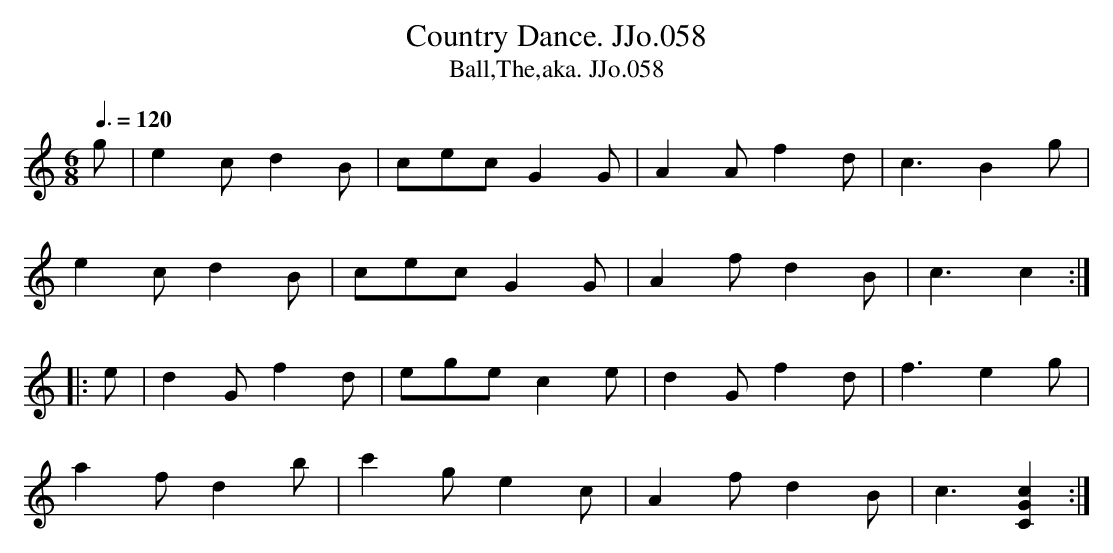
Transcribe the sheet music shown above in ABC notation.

X:1
T:Country Dance. JJo.058
T:Ball,The,aka. JJo.058
M:6/8
L:1/8
Q:3/8=120
K:C major
g|e2cd2B|cec G2G|A2A f2d|c3B2g|!
e2cd2B|cec G2G|A2fd2B|c3c2::!
e|d2Gf2d|egec2e|d2Gf2d|f3e2g|!
a2fd2b|c'2ge2c|A2fd2B|c3[c2G2C2]:|
